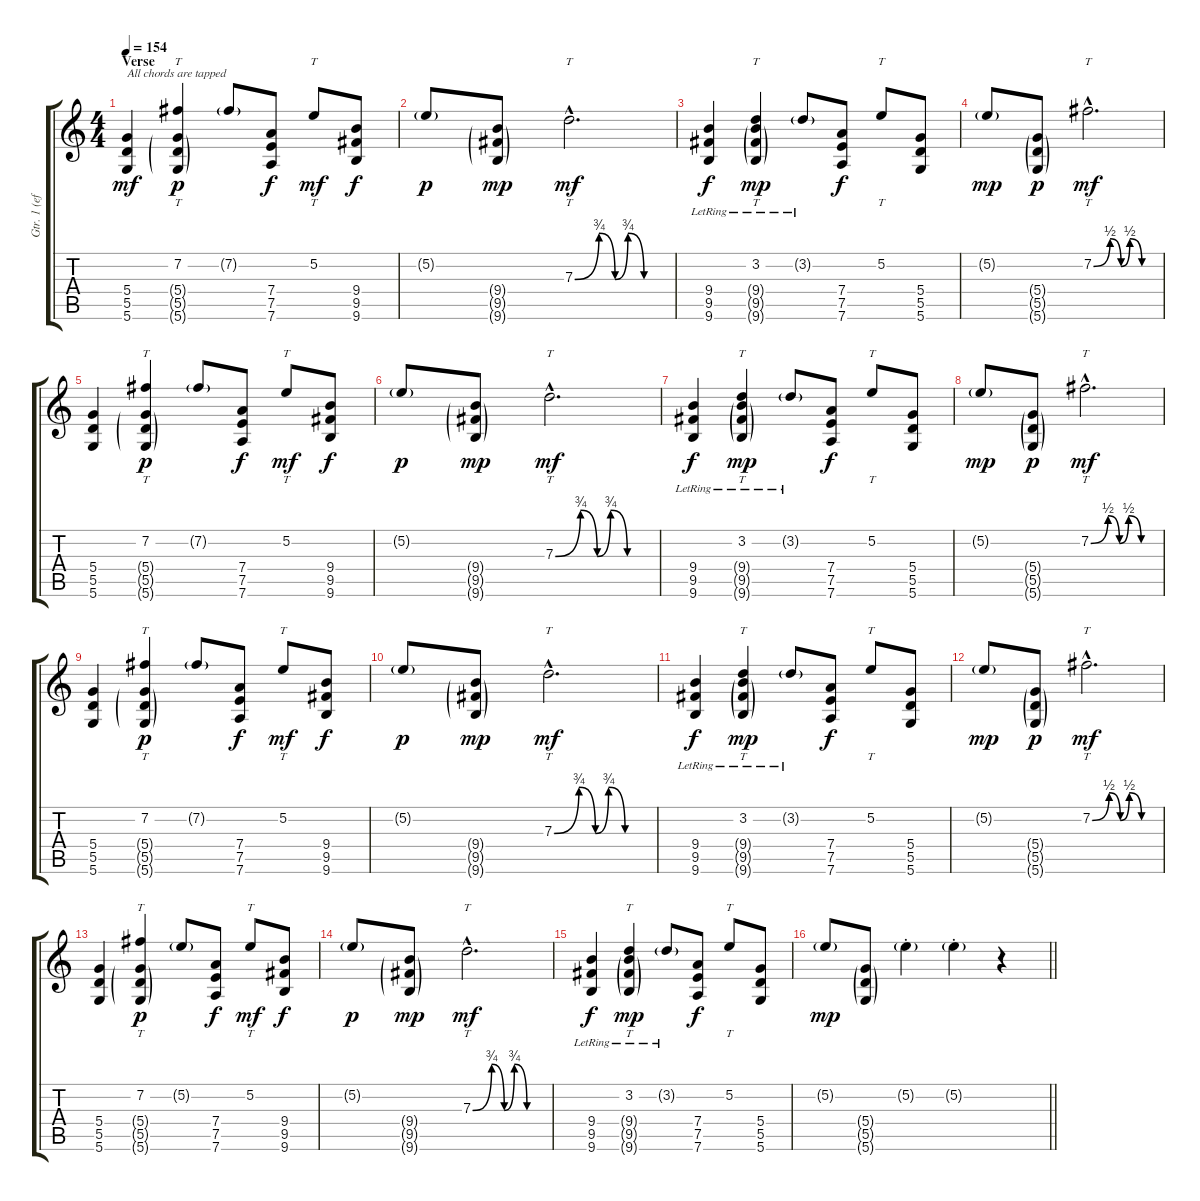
\track ("Gtr. 1 (effect)" "Gtr. 1 (ef") {instrument electricguitarjazz}
\staff {score tabs}
\tuning (E4 B3 G3 D3 A2 D2) {hide}
\ts (4 4)
\section ("" "Verse")
\tempo 154
\clef g2
\ks c
(5.4 5.5 5.6).4{txt "All chords are tapped" dy mf instrument electricguitarjazz} (7.2 5.4{g} 5.5{g} 5.6{g}).4{tt dy p} 7.2{g}.8 (7.4 7.5 7.6).8{dy f} 5.2.8{tt dy mf} (9.4 9.5 9.6).8{dy f} |
5.2{g}.8{dy p} (9.4{g} 9.5{g} 9.6{g}).8{dy mp} 7.3{be (custom 0 0 15 3 25 0 33 3 43 0 60 0) hac}.2{tt d dy mf} |
(9.4 9.5{lr} 9.6{lr}).4{dy f} (3.2{lr} 9.4{g} 9.5{g lr} 9.6{g lr}).4{tt dy mp} 3.2{g lr}.8 (7.4 7.5 7.6).8{dy f} 5.2.8{tt} (5.4 5.5 5.6).8 |
5.2{g}.8{dy mp} (5.4{g} 5.5{g} 5.6{g}).8{dy p} 7.2{be (custom 0 0 15 2 25 0 33 2 44 0 60 0) hac}.2{tt d dy mf} |
(5.4 5.5 5.6).4 (7.2 5.4{g} 5.5{g} 5.6{g}).4{tt dy p} 7.2{g}.8 (7.4 7.5 7.6).8{dy f} 5.2.8{tt dy mf} (9.4 9.5 9.6).8{dy f} |
5.2{g}.8{dy p} (9.4{g} 9.5{g} 9.6{g}).8{dy mp} 7.3{be (custom 0 0 15 3 25 0 33 3 43 0 60 0) hac}.2{tt d dy mf} |
(9.4 9.5{lr} 9.6{lr}).4{dy f} (3.2{lr} 9.4{g} 9.5{g lr} 9.6{g lr}).4{tt dy mp} 3.2{g lr}.8 (7.4 7.5 7.6).8{dy f} 5.2.8{tt} (5.4 5.5 5.6).8 |
5.2{g}.8{dy mp} (5.4{g} 5.5{g} 5.6{g}).8{dy p} 7.2{be (custom 0 0 15 2 25 0 33 2 44 0 60 0) hac}.2{tt d dy mf} |
(5.4 5.5 5.6).4 (7.2 5.4{g} 5.5{g} 5.6{g}).4{tt dy p} 7.2{g}.8 (7.4 7.5 7.6).8{dy f} 5.2.8{tt dy mf} (9.4 9.5 9.6).8{dy f} |
5.2{g}.8{dy p} (9.4{g} 9.5{g} 9.6{g}).8{dy mp} 7.3{be (custom 0 0 15 3 25 0 33 3 43 0 60 0) hac}.2{tt d dy mf} |
(9.4 9.5{lr} 9.6{lr}).4{dy f} (3.2{lr} 9.4{g} 9.5{g lr} 9.6{g lr}).4{tt dy mp} 3.2{g lr}.8 (7.4 7.5 7.6).8{dy f} 5.2.8{tt} (5.4 5.5 5.6).8 |
5.2{g}.8{dy mp} (5.4{g} 5.5{g} 5.6{g}).8{dy p} 7.2{be (custom 0 0 15 2 25 0 33 2 44 0 60 0) hac}.2{tt d dy mf} |
(5.4 5.5 5.6).4 (7.2 5.4{g} 5.5{g} 5.6{g}).4{tt dy p} 5.2{g}.8 (7.4 7.5 7.6).8{dy f} 5.2.8{tt dy mf} (9.4 9.5 9.6).8{dy f} |
5.2{g}.8{dy p} (9.4{g} 9.5{g} 9.6{g}).8{dy mp} 7.3{be (custom 0 0 15 3 25 0 33 3 43 0 60 0) hac}.2{tt d dy mf} |
(9.4 9.5{lr} 9.6{lr}).4{dy f} (3.2{lr} 9.4{g} 9.5{g lr} 9.6{g lr}).4{tt dy mp} 3.2{g lr}.8 (7.4 7.5 7.6).8{dy f} 5.2.8{tt} (5.4 5.5 5.6).8 |
\barLineRight lightlight
5.2{g}.8{dy mp} (5.4{g} 5.5{g} 5.6{g}).8 5.2{g st}.4 5.2{g st}.4 r.4
